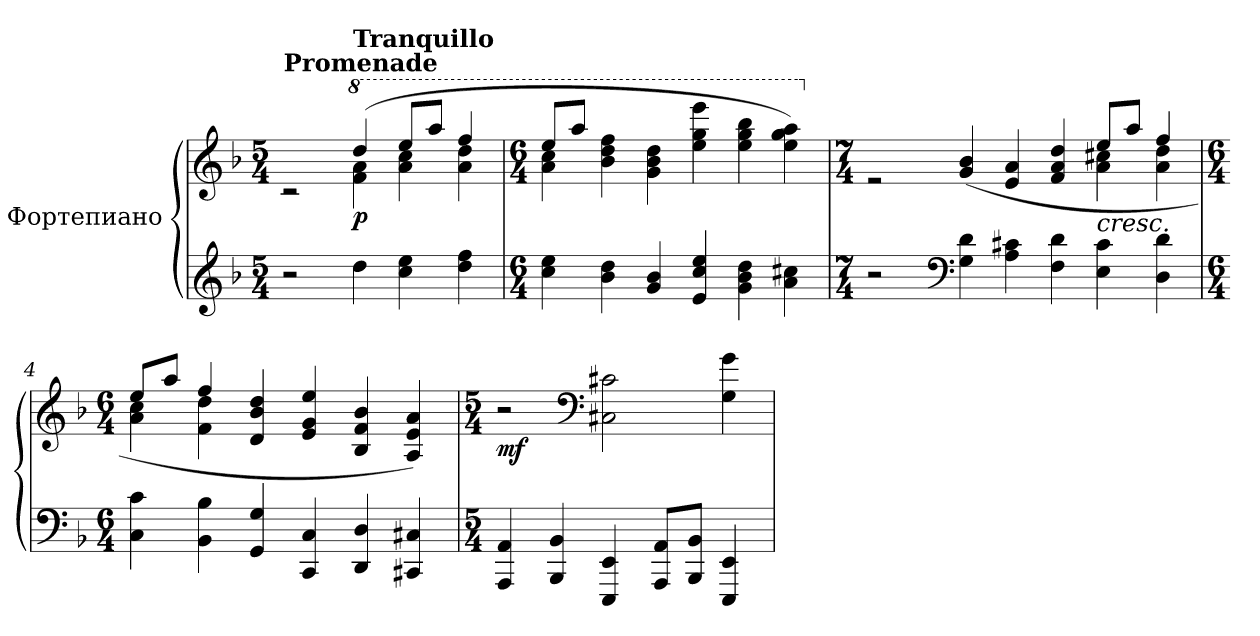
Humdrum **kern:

**kern	**kern	**dynam
*part1	*part1	*part1
*staff2	*staff1	*staff1/2
*I"Фортепиано	*	*
*clefG2	*clefG2	*
*k[b-]	*k[b-]	*
*M5/4	*M5/4	*
=1	=1	=1
*	*^	*
!	!LO:TX:a:B:t=Promenade	!	!
2r	2rc	2ryy	.
*	*8va	*	*
*	*MM60	*	*
!	!LO:TX:a:B:t=Tranquillo	!	!
!	!	!	!LO:DY:b
4dd\	(4ddd/	4ff\ 4aa\	p
4cc\ 4ee\	8eee/L	4aa\ 4ccc\	.
.	8aaa/J	.	.
4dd\ 4ff\	4fff/	4aa\ 4ddd\	.
=2	=2	=2	=2
*M6/4	*M6/4	*	*
4cc\ 4ee\	8eee/L	4aa\ 4ccc\	.
.	8aaa/J	.	.
4b-\ 4dd\	4bb-\ 4ddd\ 4fff\	1ryy	.
4g/ 4b-/	4gg\ 4bb-\ 4ddd\	.	.
4e/ 4cc/ 4ee/	4eee\ 4ggg\ 4eeee\	.	.
*	*MM50	*	*
4g\ 4b-\ 4dd\	4eee\ 4ggg\ 4bbb-\	.	.
*	*MM40	*	*
4a\ 4cc#X\	4eee\ 4ggg\ 4aaa\)	4ryy	.
=3	=3	=3	=3
*M7/4	*M7/4	*	*
*	*X8va	*	*
2r	2re	4ryy	.
*	*v	*v	*
*clefF4	*	*
*	*MM70	*
4G\ 4d\	(4g/ 4b-/	.
4A\ 4c#X\	4e/ 4a/	.
4F\ 4d\	4f/ 4a/ 4dd/	.
*	*^	*
!LO:TX:a:i:t=cresc.	!	!	!
4E\ 4c#\	8ee/L	4a\ 4cc#X\	.
.	8aa/J	.	.
4D\ 4d\	4ff/	4a\ 4dd\	.
!!LO:LB:g=z	!!
=4	=4	=4	=4
*M6/4	*M6/4	*	*
4C\ 4c\	8ee/L	4a\ 4cc\	.
.	8aa/J	.	.
4BB-\ 4B-\	4ff/	4f\ 4dd\	.
4GG/ 4G/	4d/ 4b-/ 4dd/	1ryy	.
4CC/ 4C/	4e/ 4g/ 4ee/	.	.
4DD/ 4D/	4B-/ 4f/ 4b-/	.	.
4CC#X/ 4C#X/	4A/ 4e/ 4a/)	.	.
*	*v	*v	*
=5	=5	=5
*M5/4	*M5/4	*
!	!	!LO:DY:b
4AAA/ 4AA/	2r	mf
4BBB-/ 4BB-/	.	.
*	*clefF4	*
4EEE/ 4EE/	2C#X\ 2c#X\	.
8AAA/ 8AA/L	.	.
8BBB-/ 8BB-/J	.	.
4EEE/ 4EE/	4G\ 4g\	.
=	=	=
*-	*-	*-
